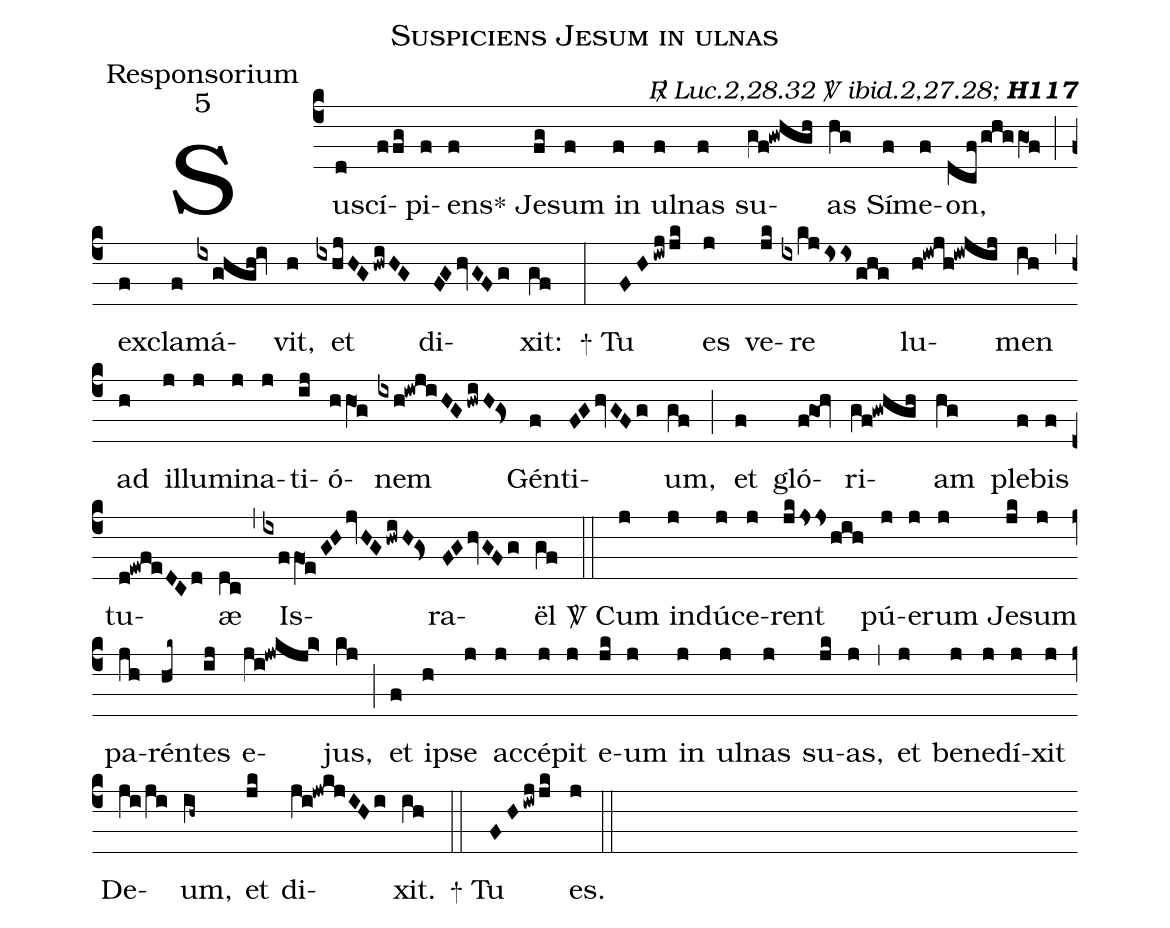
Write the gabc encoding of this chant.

name:Suspiciens Jesum in ulnas;
office-part:Responsorium;
mode:5;
commentary:{\itshape\mdseries \Rbar\ Luc.2,28.32  \Vbar\   ibid.2,27.28;\/}  {\bfseries H117};
%%
(c4) Su(d)scí(ffg)pi(f)ens<sp>*</sp>(f) Je(fg)sum(f) in(f) ul(f)nas(f) su(gf!gwhgh)as(hg) Sí(f)me(f)on,(dcf/ghggO1f) (;)
ex(f)cla(f)má(ixghgh!iv)vit,(h) et(ixhjHGhwiHG) di(FGhvGFg)xit:(gf) (:)
<sp>+</sp> Tu(FHiwjjk) es(j) ve(jk)re(ixkjIssghg) lu(h!iwjh!iwjij)men(ih) (,)
ad(h) il(j)lu(j)mi(j)na(j)ti(ij)ó(hhO1g)nem(ixh!iwjiHGhwiH!Gs<) Gén(f)ti(FGhvGFg)um,(gf) (;)
et(f) gló(f!go1!hv)ri(gf!gwhgh)am(hg) ple(f)bis(f) tu(d!ewfeDCd)æ(dc) (,)
Is(ixffO1eGHjvHGhwiH!Gs<)ra(FGhvGFg)ël(gf) (::)
<sp>V/</sp> Cum(j) in(j)dú(j)ce(j)rent(jkJsshih) pú(j)e(j)rum(j) Je(jk)sum(j) pa(jh)rén(hk~)tes(ij) e(ji!jwkjk>)jus,(kj) (;)
et(f) i(h)pse(j) ac(j)cé(j)pit(j) e(jk)um(j) in(j) ul(j)nas(j) su(jk)as,(j) (,)
et(j) be(j)ne(j)dí(j)xit(j) De(ji/ji)um,(ih~) et(jk) di(ji!jwkjIHi)xit.(ih) (::)
<sp>+</sp> Tu(FHiwjjk) es.(j) (::)
